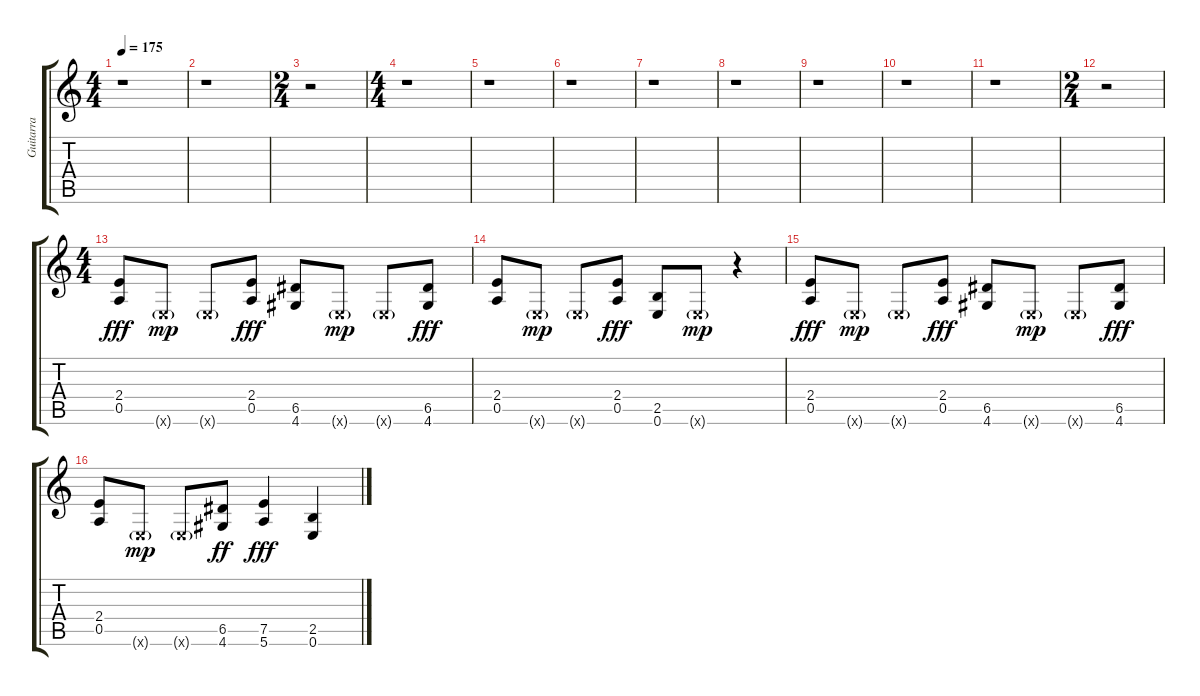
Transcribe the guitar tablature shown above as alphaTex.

\track ("Guitarra" "Guitarra") {instrument distortionguitar}
\staff {score tabs}
\tuning (E4 B3 G3 D3 A2 E2) {hide}
\ts (4 4)
\tempo 175
\clef g2
\ks c
r.1{dy f} |
r.1 |
\ts (2 4)
r.2 |
\ts (4 4)
r.1 |
r.1 |
r.1 |
r.1 |
r.1 |
r.1 |
r.1 |
r.1 |
\ts (2 4)
r.2 |
\ts (4 4)
(2.4 0.5).8{dy fff} 0.6{g x}.8{dy mp} 0.6{g x}.8 (2.4 0.5).8{dy fff} (6.5 4.6).8 0.6{g x}.8{dy mp} 0.6{g x}.8 (6.5 4.6).8{dy fff} |
(2.4 0.5).8 0.6{g x}.8{dy mp} 0.6{g x}.8 (2.4 0.5).8{dy fff} (2.5 0.6).8 0.6{g x}.8{dy mp} r.4 |
(2.4 0.5).8{dy fff} 0.6{g x}.8{dy mp} 0.6{g x}.8 (2.4 0.5).8{dy fff} (6.5 4.6).8 0.6{g x}.8{dy mp} 0.6{g x}.8 (6.5 4.6).8{dy fff} |
(2.4 0.5).8 0.6{g x}.8{dy mp} 0.6{g x}.8 (6.5 4.6).8{dy ff} (7.5 5.6).4{dy fff} (2.5 0.6).4
